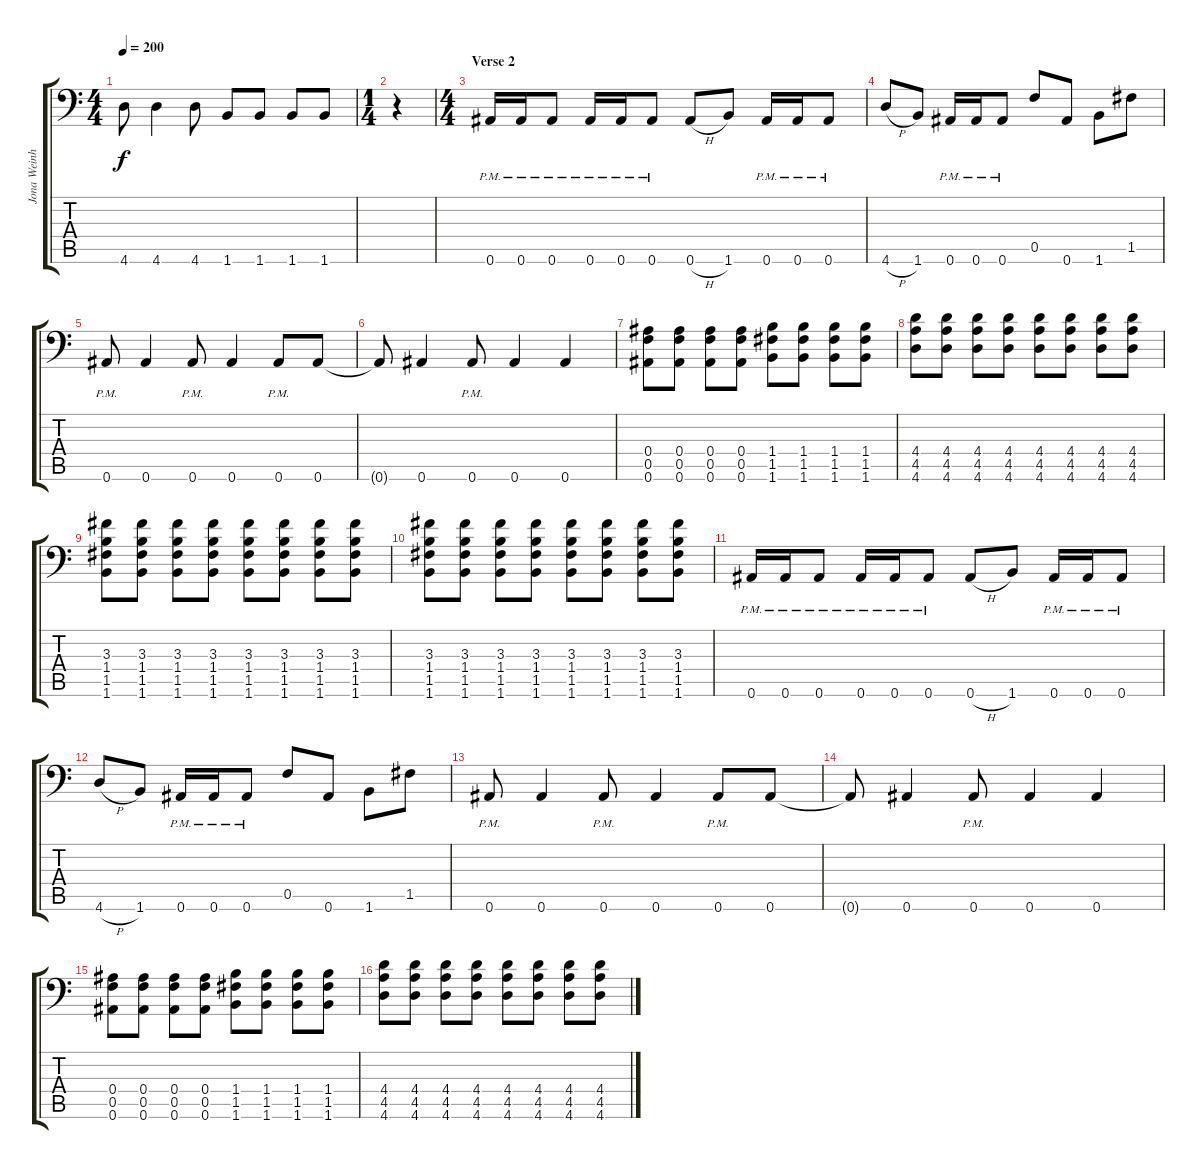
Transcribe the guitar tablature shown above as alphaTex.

\track ("Jona Weinhofen" "Jona Weinh") {instrument distortionguitar}
\staff {score tabs}
\tuning (C4 G3 Eb3 Bb2 F2 Bb1) {hide}
\ts (4 4)
\tempo 200
\clef f4
\ks c
4.6.8{dy f} 4.6.4 4.6.8 1.6.8 1.6.8 1.6.8 1.6.8 |
\ts (1 4)
r.4 |
\ts (4 4)
\section ("" "Verse 2")
0.6{pm}.16 0.6{pm}.16 0.6{pm}.8 0.6{pm}.16 0.6{pm}.16 0.6{pm}.8 0.6{h}.8 1.6.8 0.6{pm}.16 0.6{pm}.16 0.6{pm}.8 |
4.6{h}.8 1.6.8 0.6{pm}.16 0.6{pm}.16 0.6{pm}.8 0.5.8 0.6.8 1.6.8 1.5.8 |
0.6{pm}.8 0.6.4 0.6{pm}.8 0.6.4 0.6{pm}.8 0.6.8 |
0.6{t}.8 0.6.4 0.6{pm}.8 0.6.4 0.6.4 |
(0.4 0.5 0.6).8 (0.4 0.5 0.6).8 (0.4 0.5 0.6).8 (0.4 0.5 0.6).8 (1.4 1.5 1.6).8 (1.4 1.5 1.6).8 (1.4 1.5 1.6).8 (1.4 1.5 1.6).8 |
(4.4 4.5 4.6).8 (4.4 4.5 4.6).8 (4.4 4.5 4.6).8 (4.4 4.5 4.6).8 (4.4 4.5 4.6).8 (4.4 4.5 4.6).8 (4.4 4.5 4.6).8 (4.4 4.5 4.6).8 |
(3.3 1.4 1.5 1.6).8 (3.3 1.4 1.5 1.6).8 (3.3 1.4 1.5 1.6).8 (3.3 1.4 1.5 1.6).8 (3.3 1.4 1.5 1.6).8 (3.3 1.4 1.5 1.6).8 (3.3 1.4 1.5 1.6).8 (3.3 1.4 1.5 1.6).8 |
(3.3 1.4 1.5 1.6).8 (3.3 1.4 1.5 1.6).8 (3.3 1.4 1.5 1.6).8 (3.3 1.4 1.5 1.6).8 (3.3 1.4 1.5 1.6).8 (3.3 1.4 1.5 1.6).8 (3.3 1.4 1.5 1.6).8 (3.3 1.4 1.5 1.6).8 |
0.6{pm}.16 0.6{pm}.16 0.6{pm}.8 0.6{pm}.16 0.6{pm}.16 0.6{pm}.8 0.6{h}.8 1.6.8 0.6{pm}.16 0.6{pm}.16 0.6{pm}.8 |
4.6{h}.8 1.6.8 0.6{pm}.16 0.6{pm}.16 0.6{pm}.8 0.5.8 0.6.8 1.6.8 1.5.8 |
0.6{pm}.8 0.6.4 0.6{pm}.8 0.6.4 0.6{pm}.8 0.6.8 |
0.6{t}.8 0.6.4 0.6{pm}.8 0.6.4 0.6.4 |
(0.4 0.5 0.6).8 (0.4 0.5 0.6).8 (0.4 0.5 0.6).8 (0.4 0.5 0.6).8 (1.4 1.5 1.6).8 (1.4 1.5 1.6).8 (1.4 1.5 1.6).8 (1.4 1.5 1.6).8 |
(4.4 4.5 4.6).8 (4.4 4.5 4.6).8 (4.4 4.5 4.6).8 (4.4 4.5 4.6).8 (4.4 4.5 4.6).8 (4.4 4.5 4.6).8 (4.4 4.5 4.6).8 (4.4 4.5 4.6).8
